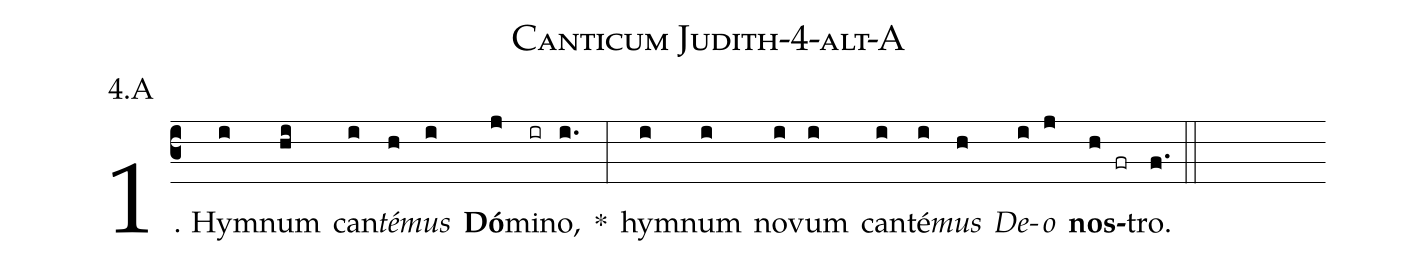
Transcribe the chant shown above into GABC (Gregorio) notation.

name: Canticum Judith-4-alt-A;
annotation: 4.A;
%%
(c3)1. Hym(i)num(hi) can(i)<i>té</i>(h)<i>mus</i>(i) <b>Dó</b>(j)mi(ir)no,(i.) *(:) hym(i)num(i) no(i)vum(i) can(i)té(i)<i>mus</i>(h) <i>De</i>(i)<i>o</i>(j) <b>nos</b>(h fr)tro.(f.) (::)
